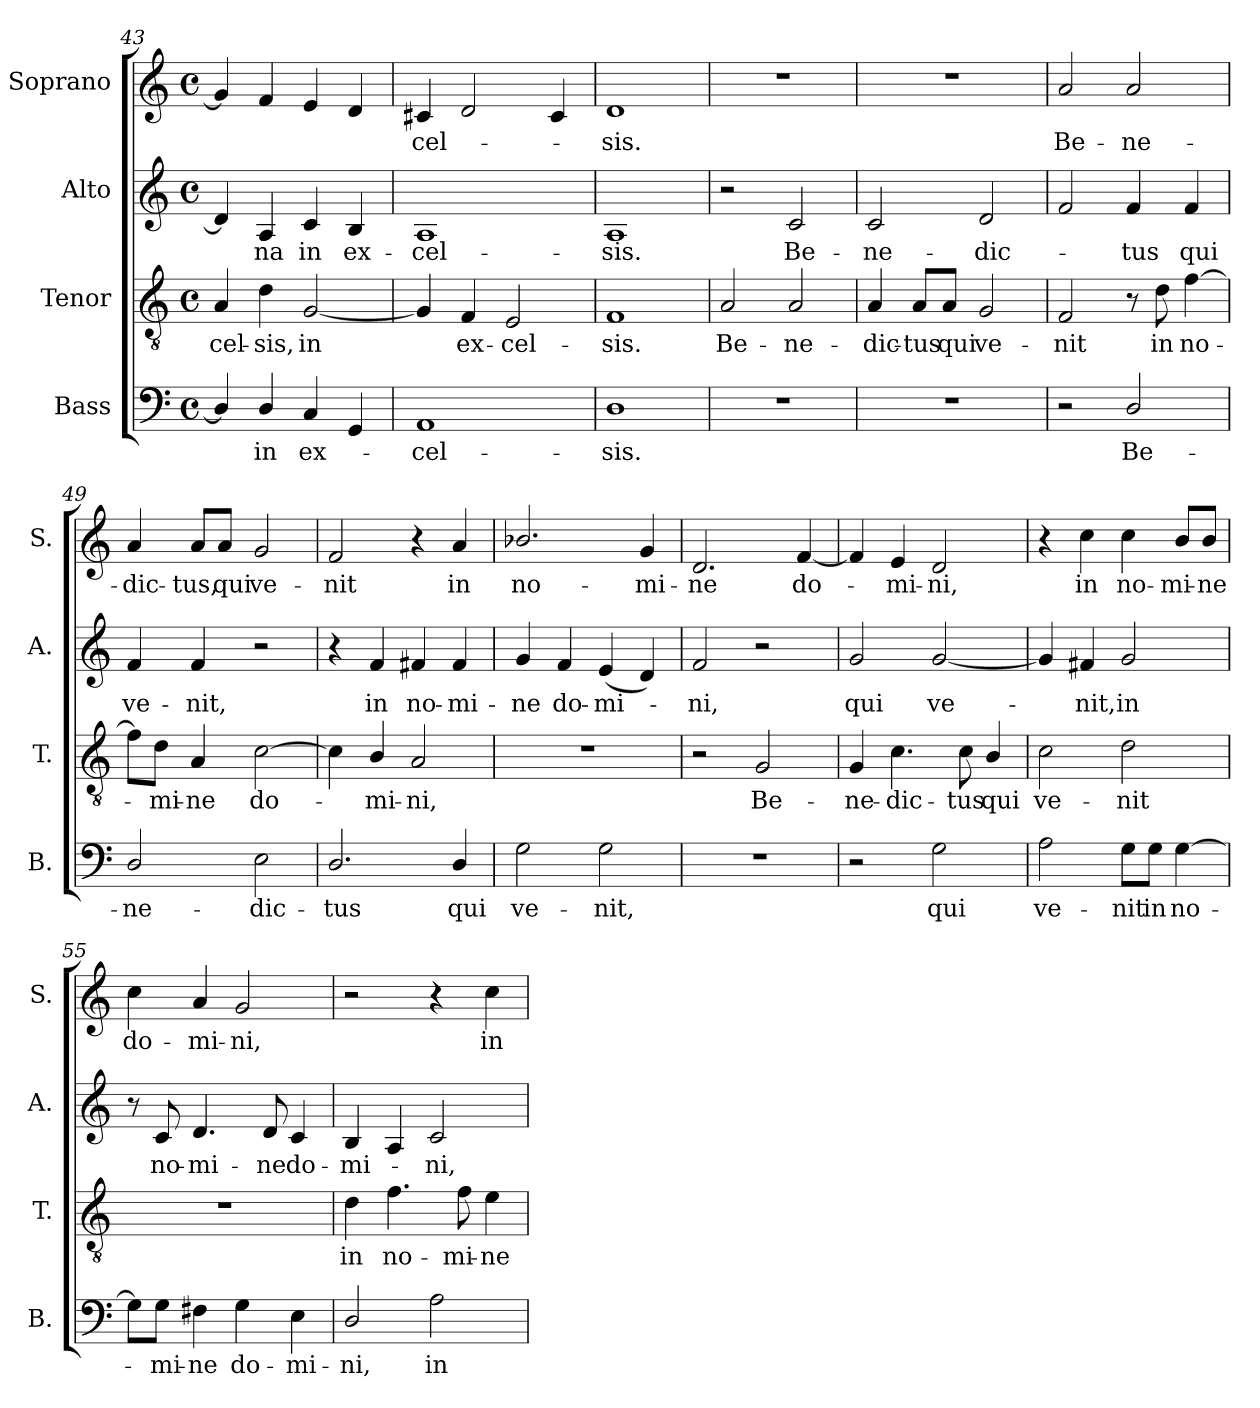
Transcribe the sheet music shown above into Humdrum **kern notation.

**kern	**text	**kern	**text	**kern	**text	**kern	**text
*part4	*part4	*part3	*part3	*part2	*part2	*part1	*part1
*staff4	*staff4	*staff3	*staff3	*staff2	*staff2	*staff1	*staff1
*I"Bass	*	*I"Tenor	*	*I"Alto	*	*I"Soprano	*
*I'B.	*	*I'T.	*	*I'A.	*	*I'S.	*
*clefF4	*	*clefGv2	*	*clefG2	*	*clefG2	*
*	*	*ITrd7c12	*	*	*	*	*
*k[]	*	*k[]	*	*k[]	*	*k[]	*
*M4/4	*	*M4/4	*	*M4/4	*	*M4/4	*
*met(c)	*	*met(c)	*	*met(c)	*	*met(c)	*
=43	=43	=43	=43	=43	=43	=43	=43
!	!	!	!LO:LY:b	!	!	!	!
4D/]	.	4AA/	-cel-	4d/]	.	4g/]	.
!	!LO:LY:b	!	!LO:LY:b	!	!LO:LY:b	!	!
4D/	in	4D\	-sis,	4A/	-na	4f/	.
!	!LO:LY:b	!	!LO:LY:b	!	!LO:LY:b	!	!
4C/	ex-	[2GG/	in	4c/	in	4e/	.
!	!	!	!	!	!LO:LY:b	!	!
4GG/	.	.	.	4B/	ex-	4d/	.
=44	=44	=44	=44	=44	=44	=44	=44
!	!LO:LY:b	!	!	!	!LO:LY:b	!	!LO:LY:b
1AA	-cel-	4GG/]	.	1A	-cel-	4c#X/	-cel-
!	!	!	!LO:LY:b	!	!	!	!
.	.	4FF/	ex-	.	.	2d/	.
!	!	!	!LO:LY:b	!	!	!	!
.	.	2EE/	-cel-	.	.	.	.
.	.	.	.	.	.	4c#/	.
=45	=45	=45	=45	=45	=45	=45	=45
!	!LO:LY:b	!	!LO:LY:b	!	!LO:LY:b	!	!LO:LY:b
1D	-sis.	1FF	-sis.	1A	-sis.	1d	-sis.
=46	=46	=46	=46	=46	=46	=46	=46
!	!	!	!LO:LY:b	!	!	!	!
1r	.	2AA/	Be-	2r	.	1r	.
!	!	!	!LO:LY:b	!	!LO:LY:b	!	!
.	.	2AA/	-ne-	2c/	Be-	.	.
=47	=47	=47	=47	=47	=47	=47	=47
!	!	!	!LO:LY:b	!	!LO:LY:b	!	!
1r	.	4AA/	-dic-	2c/	-ne-	1r	.
!	!	!	!LO:LY:b	!	!	!	!
.	.	8AA/L	-tus	.	.	.	.
!	!	!	!LO:LY:b	!	!	!	!
.	.	8AA/J	qui	.	.	.	.
!	!	!	!LO:LY:b	!	!LO:LY:b	!	!
.	.	2GG/	ve-	2d/	-dic-	.	.
=48	=48	=48	=48	=48	=48	=48	=48
!	!	!	!LO:LY:b	!	!	!	!LO:LY:b
2r	.	2FF/	-nit	2f/	.	2a/	Be-
!	!LO:LY:b	!	!	!	!LO:LY:b	!	!LO:LY:b
2D/	Be-	8r	.	4f/	-tus	2a/	-ne-
!	!	!	!LO:LY:b	!	!	!	!
.	.	8D\	in	.	.	.	.
!	!	!	!LO:LY:b	!	!LO:LY:b	!	!
.	.	[4F\	no-	4f/	qui	.	.
=49	=49	=49	=49	=49	=49	=49	=49
!	!LO:LY:b	!	!	!	!LO:LY:b	!	!LO:LY:b
2D/	-ne-	8F\L]	.	4f/	ve-	4a/	-dic-
!	!	!	!LO:LY:b	!	!	!	!
.	.	8D\J	-mi-	.	.	.	.
!	!	!	!LO:LY:b	!	!LO:LY:b	!	!LO:LY:b
.	.	4AA/	-ne	4f/	-nit,	8a/L	-tus,
!	!	!	!	!	!	!	!LO:LY:b
.	.	.	.	.	.	8a/J	qui
!	!LO:LY:b	!	!LO:LY:b	!	!	!	!LO:LY:b
2E\	-dic-	[2C\	do-	2r	.	2g/	ve-
=50	=50	=50	=50	=50	=50	=50	=50
!	!LO:LY:b	!	!	!	!	!	!LO:LY:b
2.D/	-tus	4C\]	.	4r	.	2f/	-nit
!	!	!	!LO:LY:b	!	!LO:LY:b	!	!
.	.	4BB/	-mi-	4f/	in	.	.
!	!	!	!LO:LY:b	!	!LO:LY:b	!	!
.	.	2AA/	-ni,	4f#X/	no-	4r	.
!	!LO:LY:b	!	!	!	!LO:LY:b	!	!LO:LY:b
4D/	qui	.	.	4f#/	-mi-	4a/	in
=51	=51	=51	=51	=51	=51	=51	=51
!	!LO:LY:b	!	!	!	!LO:LY:b	!	!LO:LY:b
2G\	ve-	1r	.	4g/	-ne	2.b-X/	no-
!	!	!	!	!	!LO:LY:b	!	!
.	.	.	.	4f/	do-	.	.
!	!LO:LY:b	!	!	!	!LO:LY:b	!	!
2G\	-nit,	.	.	(<4e/	-mi-	.	.
!	!	!	!	!	!	!	!LO:LY:b
.	.	.	.	4d/)	.	4g/	-mi-
=52	=52	=52	=52	=52	=52	=52	=52
!	!	!	!	!	!LO:LY:b	!	!LO:LY:b
1r	.	2r	.	2f/	-ni,	2.d/	-ne
!	!	!	!LO:LY:b	!	!	!	!
.	.	2GG/	Be-	2r	.	.	.
!	!	!	!	!	!	!	!LO:LY:b
.	.	.	.	.	.	[4f/	do-
=53	=53	=53	=53	=53	=53	=53	=53
!	!	!	!LO:LY:b	!	!LO:LY:b	!	!
2r	.	4GG/	-ne-	2g/	qui	4f/]	.
!	!	!	!LO:LY:b	!	!	!	!LO:LY:b
.	.	4.C\	-dic-	.	.	4e/	-mi-
!	!LO:LY:b	!	!	!	!LO:LY:b	!	!LO:LY:b
2G\	qui	.	.	[2g/	ve-	2d/	-ni,
!	!	!	!LO:LY:b	!	!	!	!
.	.	8C\	-tus	.	.	.	.
!	!	!	!LO:LY:b	!	!	!	!
.	.	4BB/	qui	.	.	.	.
=54	=54	=54	=54	=54	=54	=54	=54
!	!LO:LY:b	!	!LO:LY:b	!	!	!	!
2A\	ve-	2C\	ve-	4g/]	.	4r	.
!	!	!	!	!	!LO:LY:b	!	!LO:LY:b
.	.	.	.	4f#X/	-nit,	4cc\	in
!	!LO:LY:b	!	!LO:LY:b	!	!LO:LY:b	!	!LO:LY:b
8G\L	-nit	2D\	-nit	2g/	in	4cc\	no-
!	!LO:LY:b	!	!	!	!	!	!
8G\J	in	.	.	.	.	.	.
!	!LO:LY:b	!	!	!	!	!	!LO:LY:b
[4G\	no-	.	.	.	.	8b/L	-mi-
!	!	!	!	!	!	!	!LO:LY:b
.	.	.	.	.	.	8b/J	-ne
=55	=55	=55	=55	=55	=55	=55	=55
!	!	!	!	!	!	!	!LO:LY:b
8G\L]	.	1r	.	8r	.	4cc\	do-
!	!LO:LY:b	!	!	!	!LO:LY:b	!	!
8G\J	-mi-	.	.	8c/	no-	.	.
!	!LO:LY:b	!	!	!	!LO:LY:b	!	!LO:LY:b
4F#X\	-ne	.	.	4.d/	-mi-	4a/	-mi-
!	!LO:LY:b	!	!	!	!	!	!LO:LY:b
4G\	do-	.	.	.	.	2g/	-ni,
!	!	!	!	!	!LO:LY:b	!	!
.	.	.	.	8d/	-ne	.	.
!	!LO:LY:b	!	!	!	!LO:LY:b	!	!
4E\	-mi-	.	.	4c/	do-	.	.
=56	=56	=56	=56	=56	=56	=56	=56
!	!LO:LY:b	!	!LO:LY:b	!	!LO:LY:b	!	!
2D/	-ni,	4D\	in	4B/	-mi-	2r	.
!	!	!	!LO:LY:b	!	!	!	!
.	.	4.F\	no-	4A/	.	.	.
!	!LO:LY:b	!	!	!	!LO:LY:b	!	!
2A\	in	.	.	2c/	-ni,	4r	.
!	!	!	!LO:LY:b	!	!	!	!
.	.	8F\	-mi-	.	.	.	.
!	!	!	!LO:LY:b	!	!	!	!LO:LY:b
.	.	4E\	-ne	.	.	4cc\	in
=	=	=	=	=	=	=	=
*-	*-	*-	*-	*-	*-	*-	*-
